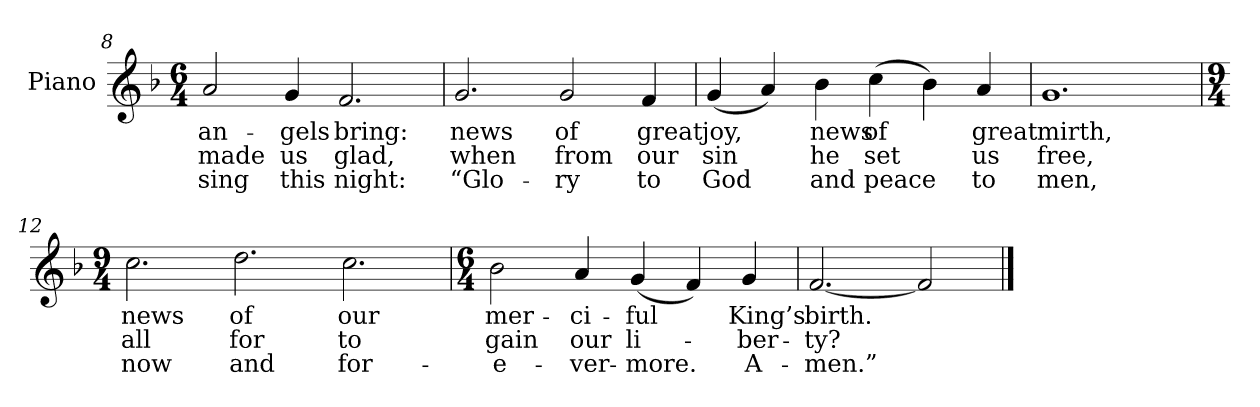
**kern	**text	**text	**text
*part1	*part1	*part1	*part1
*staff1	*staff1	*staff1	*staff1
*I"Piano	*	*	*
*I'Pno.	*	*	*
*clefG2	*	*	*
*k[b-]	*	*	*
*F:	*	*	*
*M6/4	*	*	*
=8	=8	=8	=8
!	!LO:LY:b:color=#000000	!LO:LY:b:color=#000000	!LO:LY:b:color=#000000
2ai/	an-	made	sing
!	!LO:LY:b:color=#000000	!LO:LY:b:color=#000000	!LO:LY:b:color=#000000
4gi/	-gels	us	this
!	!LO:LY:b:color=#000000	!LO:LY:b:color=#000000	!LO:LY:b:color=#000000
2.fi/	bring:	glad,	night:
!!LO:LB:g=z
=9	=9	=9	=9
!	!LO:LY:b:color=#000000	!LO:LY:b:color=#000000	!LO:LY:b:color=#000000
2.gi/	news	when	“Glo-
!	!LO:LY:b:color=#000000	!LO:LY:b:color=#000000	!LO:LY:b:color=#000000
2gi/	of	from	-ry
!	!LO:LY:b:color=#000000	!LO:LY:b:color=#000000	!LO:LY:b:color=#000000
4fi/	great	our	to
=10	=10	=10	=10
!	!LO:LY:b:color=#000000	!LO:LY:b:color=#000000	!LO:LY:b:color=#000000
(4gi/	joy,	sin	God
4ai/)	.	.	.
!	!LO:LY:b:color=#000000	!LO:LY:b:color=#000000	!LO:LY:b:color=#000000
4b-i\	news	he	and
!	!LO:LY:b:color=#000000	!LO:LY:b:color=#000000	!LO:LY:b:color=#000000
(4cci\	of	set	peace
4b-i\)	.	.	.
!	!LO:LY:b:color=#000000	!LO:LY:b:color=#000000	!LO:LY:b:color=#000000
4ai/	great	us	to
=11	=11	=11	=11
!	!LO:LY:b:color=#000000	!LO:LY:b:color=#000000	!LO:LY:b:color=#000000
1.gi	mirth,	free,	men,
!!LO:LB:g=z
=12	=12	=12	=12
*M9/4	*	*	*
!	!LO:LY:b:color=#000000	!LO:LY:b:color=#000000	!LO:LY:b:color=#000000
2.cci\	news	all	now
!	!LO:LY:b:color=#000000	!LO:LY:b:color=#000000	!LO:LY:b:color=#000000
2.ddi\	of	for	and
!	!LO:LY:b:color=#000000	!LO:LY:b:color=#000000	!LO:LY:b:color=#000000
2.cci\	our	to	for-
=13	=13	=13	=13
*M6/4	*	*	*
!	!LO:LY:b:color=#000000	!LO:LY:b:color=#000000	!LO:LY:b:color=#000000
2b-i\	mer-	gain	-e-
!	!LO:LY:b:color=#000000	!LO:LY:b:color=#000000	!LO:LY:b:color=#000000
4ai/	-ci-	our	-ver-
!	!LO:LY:b:color=#000000	!LO:LY:b:color=#000000	!LO:LY:b:color=#000000
(4gi/	-ful	li-	-more.
4fi/)	.	.	.
!	!LO:LY:b:color=#000000	!LO:LY:b:color=#000000	!LO:LY:b:color=#000000
4gi/	King’s	-ber-	A-
=14	=14	=14	=14
!	!LO:LY:b:color=#000000	!LO:LY:b:color=#000000	!LO:LY:b:color=#000000
[2.fi/	birth.	-ty?	-men.”
2fi/]	.	.	.
==	==	==	==
*-	*-	*-	*-
